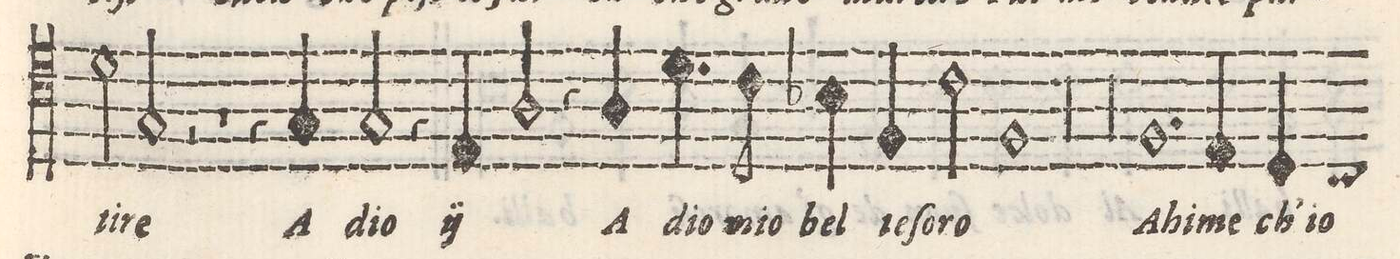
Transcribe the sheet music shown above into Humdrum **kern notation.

**kern	**text
*I"BASSO	*
*clefC4	*
*k[]	*
*met(c)	*
*M2/1	*
2d\	-ti-
2G/	-re
2r	.
=33-	=33-
1r	.
4r	.
4G/	A
2G/	dio
=34-	=34-
4r	.
4E/	/A
2A/	dio/
4r	.
4A/	A
4.d\	dio
8c\	mio
=35-	=35-
4B-X\	bel
4F/	te-
2c\	-ſo-
1F	-ro
=36-	=36-
00r	.
=37-	=37-
=38-	=38-
00r	.
=39-	=39-
=40-	=40-
1.F	Ahi-
4E/	-me
4D/	ch`io
=41-	=41-
*-	*-
